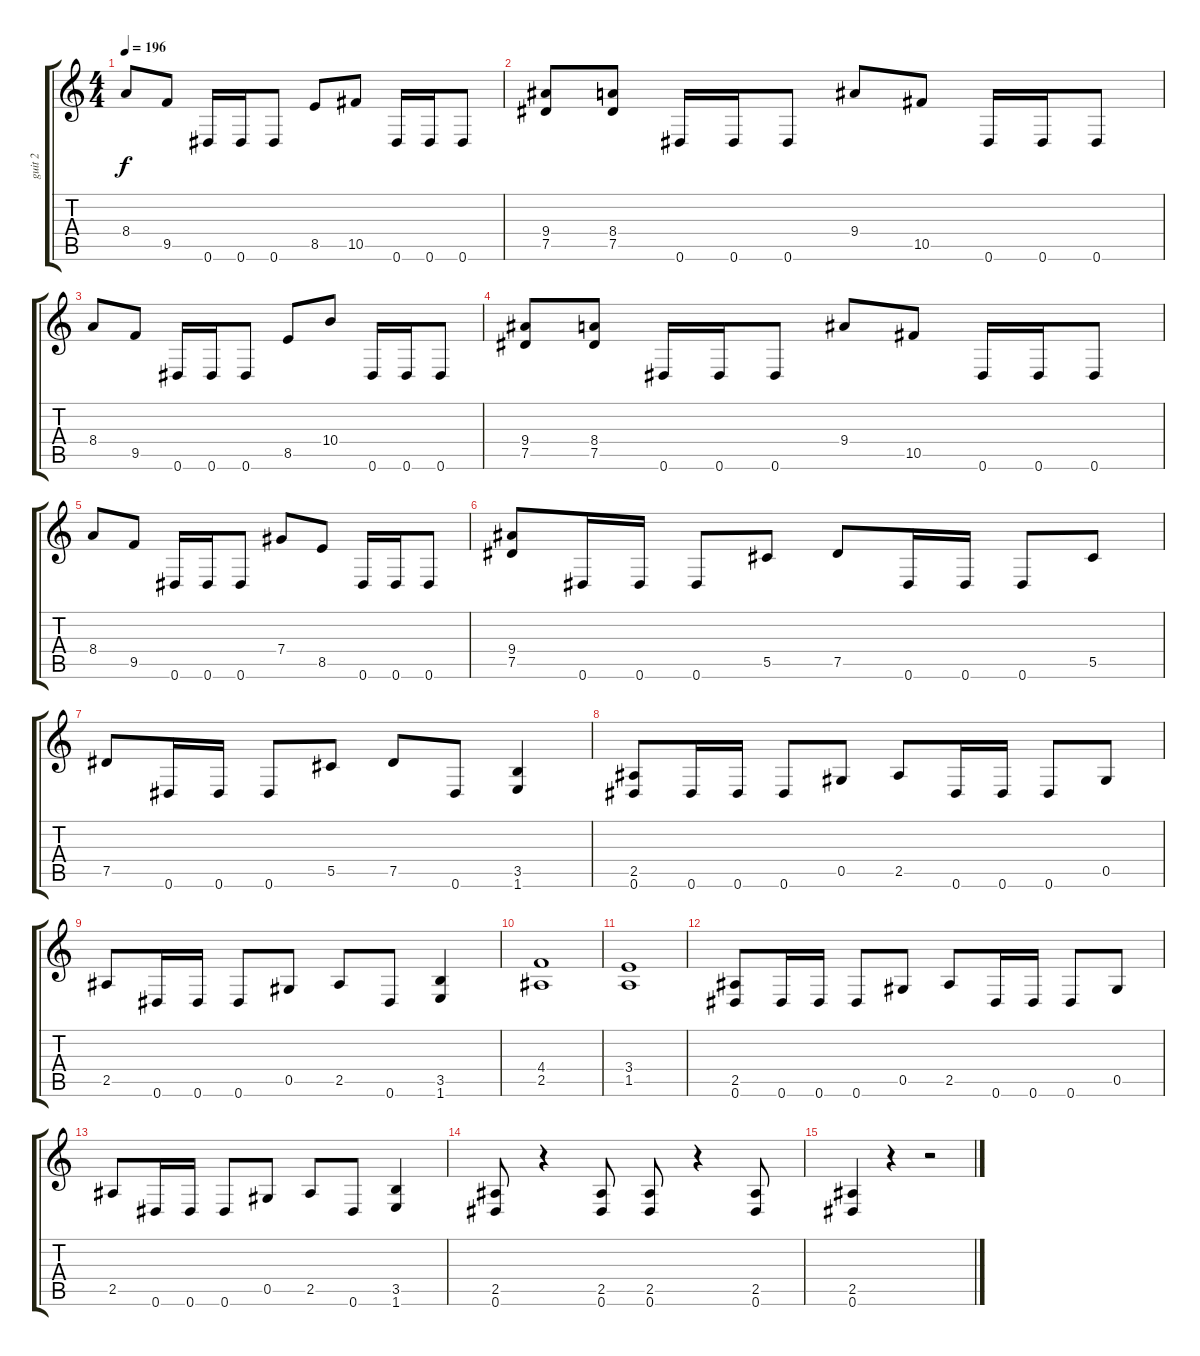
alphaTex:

\track ("guit 2" "guit 2") {instrument distortionguitar}
\staff {score tabs}
\tuning (Eb4 Bb3 Gb3 Db3 Ab2 Eb2) {hide}
\ts (4 4)
\tempo 196
\clef g2
\ks c
8.4.8{dy f} 9.5.8 0.6.16 0.6.16 0.6.8 8.5.8 10.5.8 0.6.16 0.6.16 0.6.8 |
(9.4 7.5).8 (8.4 7.5).8 0.6.16 0.6.16 0.6.8 9.4.8 10.5.8 0.6.16 0.6.16 0.6.8 |
8.4.8 9.5.8 0.6.16 0.6.16 0.6.8 8.5.8 10.4.8 0.6.16 0.6.16 0.6.8 |
(9.4 7.5).8 (8.4 7.5).8 0.6.16 0.6.16 0.6.8 9.4.8 10.5.8 0.6.16 0.6.16 0.6.8 |
8.4.8 9.5.8 0.6.16 0.6.16 0.6.8 7.4.8 8.5.8 0.6.16 0.6.16 0.6.8 |
(9.4 7.5).8 0.6.16 0.6.16 0.6.8 5.5.8 7.5.8 0.6.16 0.6.16 0.6.8 5.5.8 |
7.5.8 0.6.16 0.6.16 0.6.8 5.5.8 7.5.8 0.6.8 (3.5 1.6).4 |
(2.5 0.6).8 0.6.16 0.6.16 0.6.8 0.5.8 2.5.8 0.6.16 0.6.16 0.6.8 0.5.8 |
2.5.8 0.6.16 0.6.16 0.6.8 0.5.8 2.5.8 0.6.8 (3.5 1.6).4 |
(4.4 2.5).1 |
(3.4 1.5).1 |
(2.5 0.6).8 0.6.16 0.6.16 0.6.8 0.5.8 2.5.8 0.6.16 0.6.16 0.6.8 0.5.8 |
2.5.8 0.6.16 0.6.16 0.6.8 0.5.8 2.5.8 0.6.8 (3.5 1.6).4 |
(2.5 0.6).8 r.4 (2.5 0.6).8 (2.5 0.6).8 r.4 (2.5 0.6).8 |
(2.5 0.6).4 r.4 r.2
